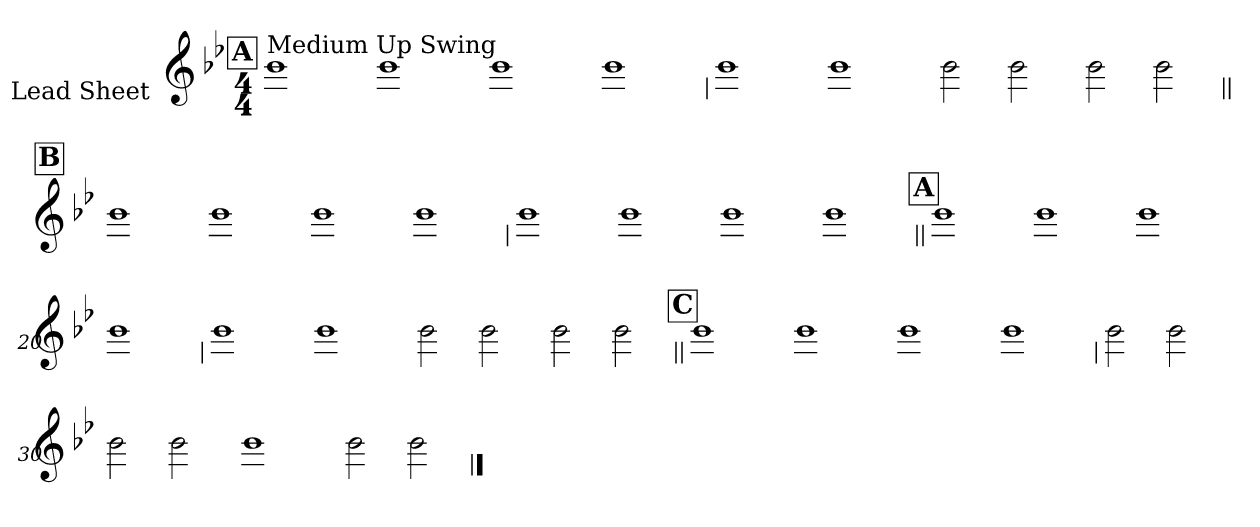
**kern
*part1
*staff1
*I"Lead Sheet
*stria0
*clefG2
*k[b-e-]
*B-:
*M4/4
!!LO:REH:place=s1:a:t=A
=1||
!LO:TX:a:t=Medium Up Swing
1b-
=2-
1b-
=3-
1b-
=4-
1b-
!!LO:LB:g=z
=5
1b-
=6-
1b-
=7-
2b-
2b-
=8-
2b-
2b-
!!LO:LB:g=z
!!LO:REH:place=s1:a:t=B
=9||
1b-
=10-
1b-
=11-
1b-
=12-
1b-
!!LO:LB:g=z
=13
1b-
=14-
1b-
=15-
1b-
=16-
1b-
!!LO:LB:g=z
!!LO:REH:place=s1:a:t=A
=17||
1b-
=18-
1b-
=19-
1b-
=20-
1b-
!!LO:LB:g=z
=21
1b-
=22-
1b-
=23-
2b-
2b-
=24-
2b-
2b-
!!LO:LB:g=z
!!LO:REH:place=s1:a:t=C
=25||
1b-
=26-
1b-
=27-
1b-
=28-
1b-
!!LO:LB:g=z
=29
2b-
2b-
=30-
2b-
2b-
=31-
1b-
=32-
2b-
2b-
==
*-
